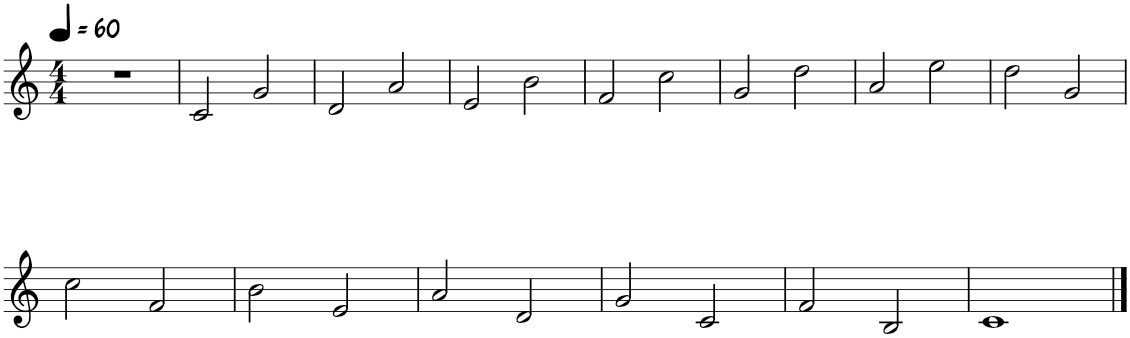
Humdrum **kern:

**kern
*part1
*staff1
*I"Piano
*I'Pno.
*clefG2
*k[]
*M4/4
*MM60
=1
1r
=2
2c/
2g/
=3
2d/
2a/
=4
2e/
2b\
=5
2f/
2cc\
=6
2g/
2dd\
=7
2a/
2ee\
=8
2dd\
2g/
!!LO:LB:g=z
=9
2cc\
2f/
=10
2b\
2e/
=11
2a/
2d/
=12
2g/
2c/
=13
2f/
2B/
=14
1c
==
*-
